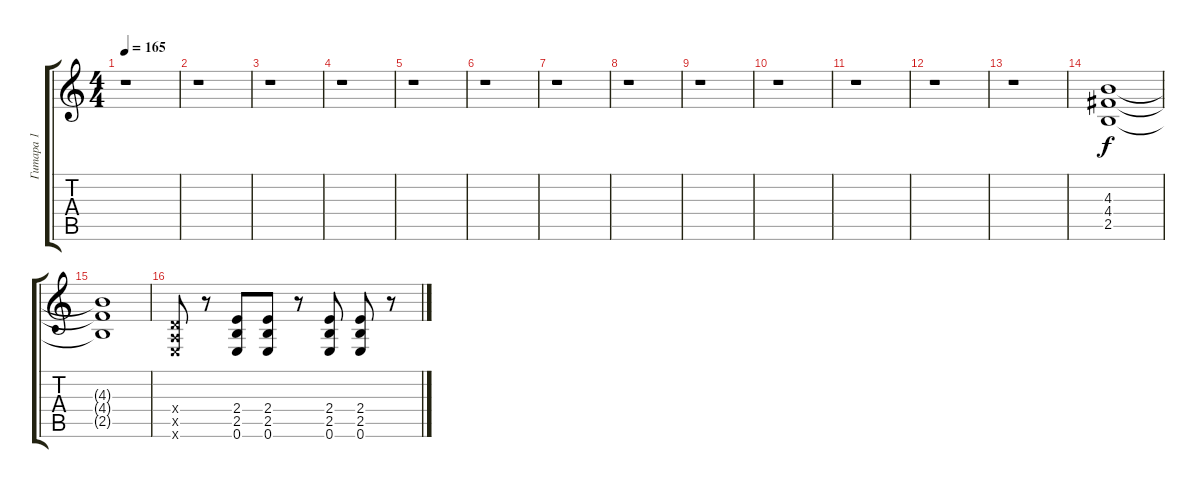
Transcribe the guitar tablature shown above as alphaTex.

\track ("Гитара 1" "Гитара 1") {instrument distortionguitar}
\staff {score tabs}
\tuning (E4 B3 G3 D3 A2 E2) {hide}
\ts (4 4)
\tempo 165
\clef g2
\ks c
r.1{dy f} |
r.1 |
r.1 |
r.1 |
r.1 |
r.1 |
r.1 |
r.1 |
r.1 |
r.1 |
r.1 |
r.1 |
r.1 |
(4.3 4.4 2.5).1{volume 13} |
(4.3{t} 4.4{t} 2.5{t}).1 |
(0.4{x} 0.5{x} 0.6{x}).8 r.8 (2.4 2.5 0.6).8 (2.4 2.5 0.6).8 r.8 (2.4 2.5 0.6).8 (2.4 2.5 0.6).8 r.8
